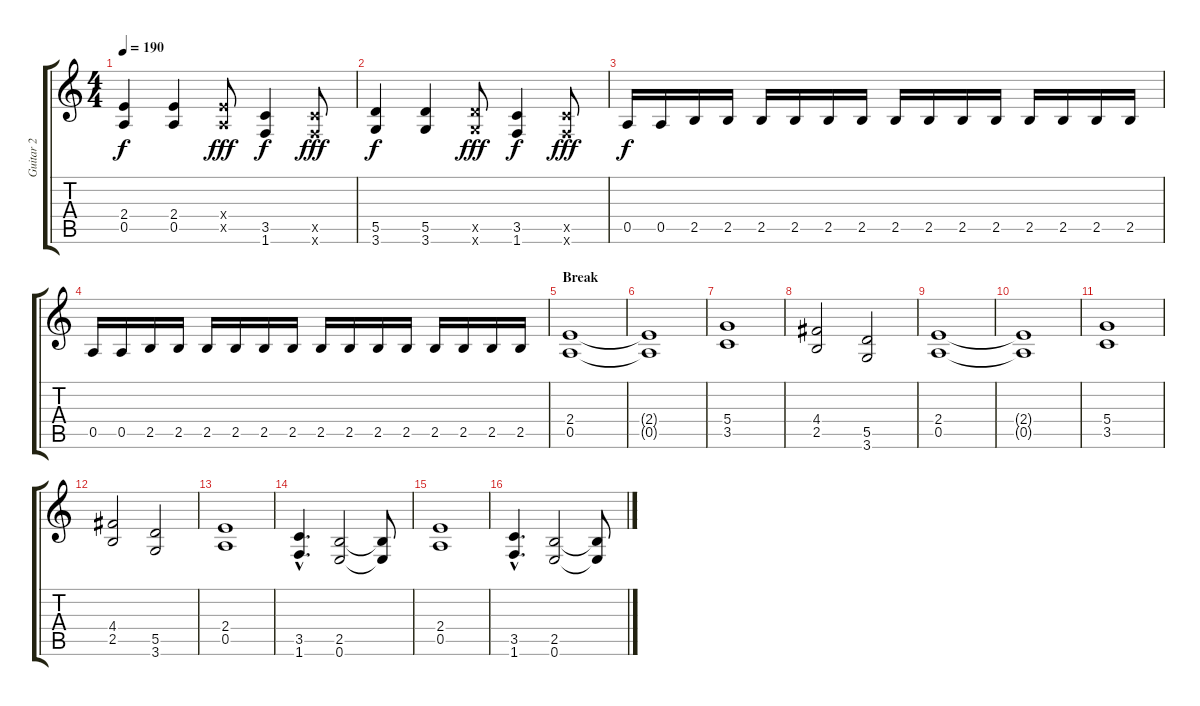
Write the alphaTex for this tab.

\track ("Guitar 2" "Guitar 2") {instrument distortionguitar}
\staff {score tabs}
\tuning (E4 B3 G3 D3 A2 E2) {hide}
\ts (4 4)
\tempo 190
\clef g2
\ks c
(2.4 0.5).4{dy f} (2.4 0.5).4 (2.4{x} 0.5{x}).8{dy fff} (3.5 1.6).4{dy f} (3.5{x} 1.6{x}).8{dy fff} |
(5.5 3.6).4{dy f} (5.5 3.6).4 (5.5{x} 3.6{x}).8{dy fff} (3.5 1.6).4{dy f} (3.5{x} 1.6{x}).8{dy fff} |
0.5.16{dy f} 0.5.16 2.5.16 2.5.16 2.5.16 2.5.16 2.5.16 2.5.16 2.5.16 2.5.16 2.5.16 2.5.16 2.5.16 2.5.16 2.5.16 2.5.16 |
0.5.16 0.5.16 2.5.16 2.5.16 2.5.16 2.5.16 2.5.16 2.5.16 2.5.16 2.5.16 2.5.16 2.5.16 2.5.16 2.5.16 2.5.16 2.5.16 |
\section ("" "Break")
(2.4 0.5).1 |
(2.4{t} 0.5{t}).1 |
(5.4 3.5).1 |
(4.4 2.5).2 (5.5 3.6).2 |
(2.4 0.5).1 |
(2.4{t} 0.5{t}).1 |
(5.4 3.5).1 |
(4.4 2.5).2 (5.5 3.6).2 |
(2.4 0.5).1 |
(3.5{hac} 1.6{hac}).4{d} (2.5 0.6).2 (2.5{t} 0.6{t}).8 |
(2.4 0.5).1 |
(3.5{hac} 1.6{hac}).4{d} (2.5 0.6).2 (2.5{t} 0.6{t}).8
